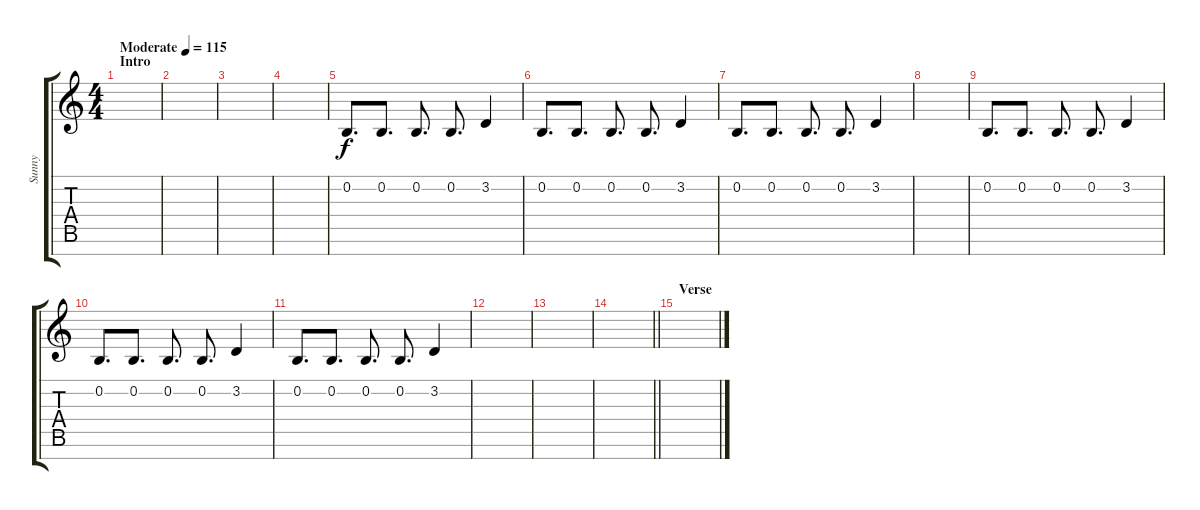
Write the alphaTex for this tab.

\track ("Sunny" "Sunny") {instrument recorder}
\staff {score tabs}
\tuning (E4 B3 G3 D3 A2 E2 B1) {hide}
\ts (4 4)
\section ("" "Intro")
\tempo (115 "Moderate")
\clef g2
\ks c
|
|
|
|
0.2.8{d} 0.2.8{d} 0.2.8{d} 0.2.8{d} 3.2.4 |
0.2.8{d} 0.2.8{d} 0.2.8{d} 0.2.8{d} 3.2.4 |
0.2.8{d} 0.2.8{d} 0.2.8{d} 0.2.8{d} 3.2.4 |
|
0.2.8{d} 0.2.8{d} 0.2.8{d} 0.2.8{d} 3.2.4 |
0.2.8{d} 0.2.8{d} 0.2.8{d} 0.2.8{d} 3.2.4 |
0.2.8{d} 0.2.8{d} 0.2.8{d} 0.2.8{d} 3.2.4 |
|
|
\barLineRight lightlight
|
\section ("" "Verse")
